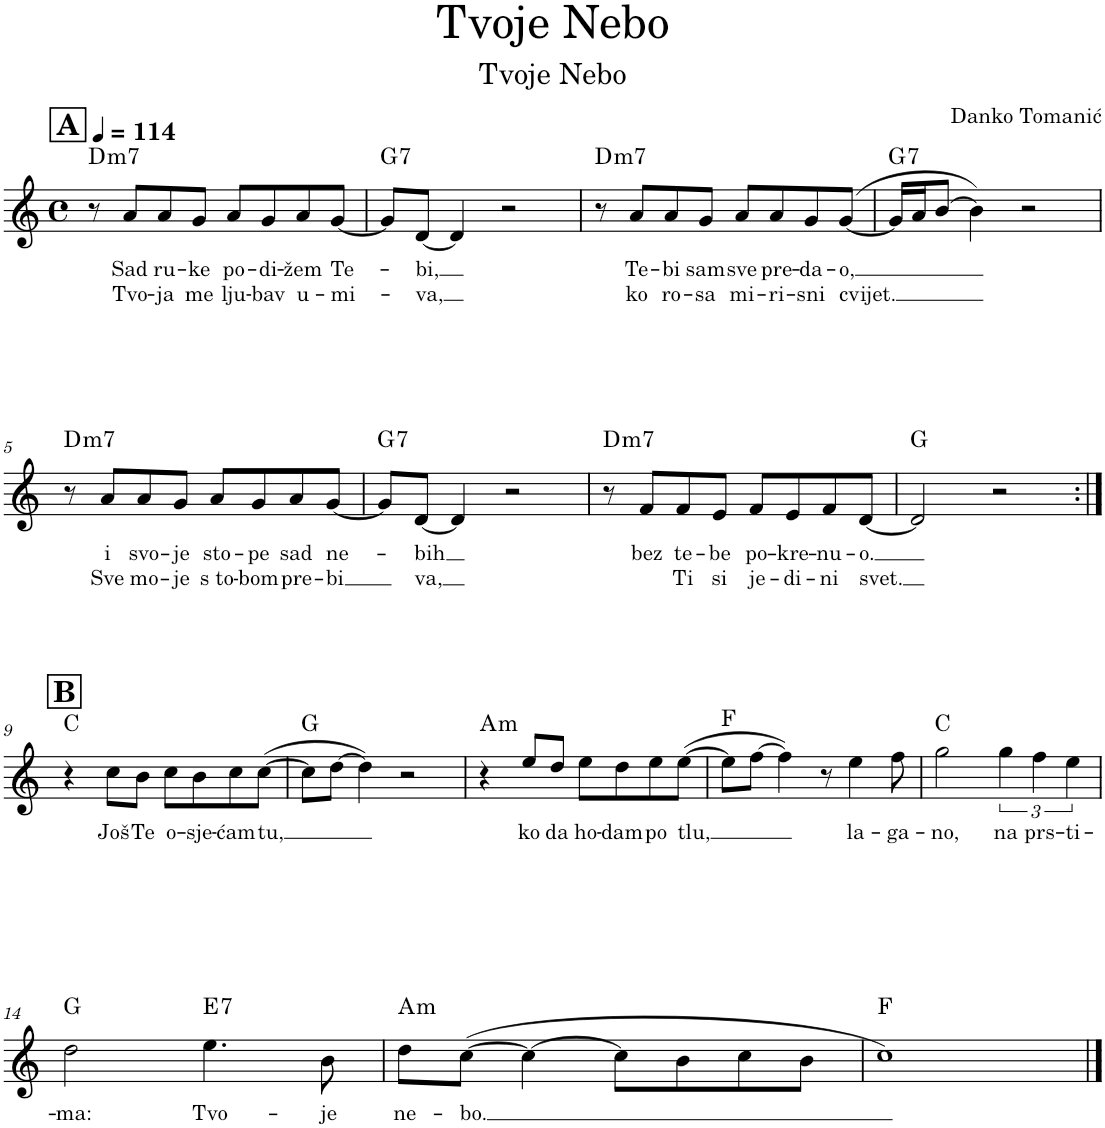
**kern	**text	**text	**harte
*part1	*part1	*part1	*part1
*staff1	*staff1	*staff1	*
*I"Voice	*	*	*
*I'Vo.	*	*	*
*clefG2	*	*	*
*k[]	*	*	*
*M4/4	*	*	*
*met(c)	*	*	*
*MM114	*	*	*
!!LO:REH:place=s1:a:B:cj:fs=14:t=A
=1	=1	=1	=1
!	!	!	!LO:H:kt=m7
8r	.	.	D:min7
!	!LO:LY:b	!LO:LY:b	!
8a/L	Sad	Tvo-	.
!	!LO:LY:b	!LO:LY:b	!
8a/	ru-	-ja	.
!	!LO:LY:b	!LO:LY:b	!
8g/J	-ke	me	.
!	!LO:LY:b	!LO:LY:b	!
8a/L	po-	lju-	.
!	!LO:LY:b	!LO:LY:b	!
8g/	-di-	-bav	.
!	!LO:LY:b	!LO:LY:b	!
8a/	-žem	u-	.
!	!LO:LY:b	!LO:LY:b	!
[8g/J	Te-	-mi-	.
=2	=2	=2	=2
!	!	!	!LO:H:kt=7
8g/L]	.	.	G:7
!	!LO:LY:b	!LO:LY:b	!
[8d/J	-bi,	-va,	.
4d/]	.	.	.
2r	.	.	.
=3	=3	=3	=3
!	!	!	!LO:H:kt=m7
8r	.	.	D:min7
!	!LO:LY:b	!LO:LY:b	!
8a/L	Te-	ko	.
!	!LO:LY:b	!LO:LY:b	!
8a/	-bi	ro-	.
!	!LO:LY:b	!LO:LY:b	!
8g/J	sam	-sa	.
!	!LO:LY:b	!LO:LY:b	!
8a/L	sve	mi-	.
!	!LO:LY:b	!LO:LY:b	!
8a/	pre-	-ri-	.
!	!LO:LY:b	!LO:LY:b	!
8g/	-da-	-sni	.
!	!LO:LY:b	!LO:LY:b	!
([8g/J	-o,	cvijet.	.
=4	=4	=4	=4
!	!	!	!LO:H:kt=7
16g/LL]	.	.	G:7
16a/J	.	.	.
[8b/J	.	.	.
4b\])	.	.	.
2r	.	.	.
!!LO:LB:g=z
=5	=5	=5	=5
!	!	!	!LO:H:kt=m7
8r	.	.	D:min7
!	!LO:LY:b	!LO:LY:b	!
8a/L	i	Sve	.
!	!LO:LY:b	!LO:LY:b	!
8a/	svo-	mo-	.
!	!LO:LY:b	!LO:LY:b	!
8g/J	-je	-je	.
!	!LO:LY:b	!LO:LY:b	!
8a/L	sto-	s to-	.
!	!LO:LY:b	!LO:LY:b	!
8g/	-pe	-bom	.
!	!LO:LY:b	!LO:LY:b	!
8a/	sad	pre-	.
!	!LO:LY:b	!LO:LY:b	!
[8g/J	ne-	-bi	.
=6	=6	=6	=6
!	!	!	!LO:H:kt=7
8g/L]	.	.	G:7
!	!LO:LY:b	!LO:LY:b	!
[8d/J	-bih	va,	.
4d/]	.	.	.
2r	.	.	.
=7	=7	=7	=7
!	!	!	!LO:H:kt=m7
8r	.	.	D:min7
!	!LO:LY:b	!	!
8f/L	bez	.	.
!	!LO:LY:b	!LO:LY:b	!
8f/	te-	Ti	.
!	!LO:LY:b	!LO:LY:b	!
8e/J	-be	si	.
!	!LO:LY:b	!LO:LY:b	!
8f/L	po-	je-	.
!	!LO:LY:b	!LO:LY:b	!
8e/	-kre-	-di-	.
!	!LO:LY:b	!LO:LY:b	!
8f/	-nu-	-ni	.
!	!LO:LY:b	!LO:LY:b	!
[8d/J	-o.	svet.	.
=8	=8	=8	=8
2d/]	.	.	G:maj
2r	.	.	.
!!LO:LB:g=z
!!LO:REH:place=s1:a:B:cj:fs=14:t=B
=9:|!	=9:|!	=9:|!	=9:|!
4r	.	.	C:maj
!	!LO:LY:b	!	!
8cc\L	Još	.	.
!	!LO:LY:b	!	!
8b\J	Te	.	.
!	!LO:LY:b	!	!
8cc\L	o-	.	.
!	!LO:LY:b	!	!
8b\	-sje-	.	.
!	!LO:LY:b	!	!
8cc\	-ćam	.	.
!	!LO:LY:b	!	!
([8cc\J	tu,	.	.
=10	=10	=10	=10
8cc\L]	.	.	G:maj
[8dd\J	.	.	.
4dd\])	.	.	.
2r	.	.	.
=11	=11	=11	=11
!	!	!	!LO:H:kt=m
4r	.	.	A:min
!	!LO:LY:b	!	!
8ee/L	ko	.	.
!	!LO:LY:b	!	!
8dd/J	da	.	.
!	!LO:LY:b	!	!
8ee\L	ho-	.	.
!	!LO:LY:b	!	!
8dd\	-dam	.	.
!	!LO:LY:b	!	!
8ee\	po	.	.
!	!LO:LY:b	!	!
([8ee\J	tlu,	.	.
=12	=12	=12	=12
8ee\L]	.	.	F:maj
[8ff\J	.	.	.
4ff\])	.	.	.
8r	.	.	.
!	!LO:LY:b	!	!
4ee\	la-	.	.
!	!LO:LY:b	!	!
8ff\	-ga-	.	.
=13	=13	=13	=13
!	!LO:LY:b	!	!
2gg\	-no,	.	C:maj
!	!LO:LY:b	!	!
6gg\	na	.	.
!	!LO:LY:b	!	!
6ff\	prs-	.	.
!	!LO:LY:b	!	!
6ee\	-ti-	.	.
!!LO:LB:g=z
=14	=14	=14	=14
!	!LO:LY:b	!	!
2dd\	-ma:	.	G:maj
!	!LO:LY:b	!	!LO:H:kt=7
4.ee\	Tvo-	.	E:7
!	!LO:LY:b	!	!
8b\	-je	.	.
=15	=15	=15	=15
!	!LO:LY:b	!	!LO:H:kt=m
8dd\L	ne-	.	A:min
!	!LO:LY:b	!	!
([8cc\J	-bo.	.	.
4cc\_	.	.	.
8cc\L]	.	.	.
8b\	.	.	.
8cc\	.	.	.
8b\J	.	.	.
=16	=16	=16	=16
1cc)	.	.	F:maj
==	==	==	==
*-	*-	*-	*-
